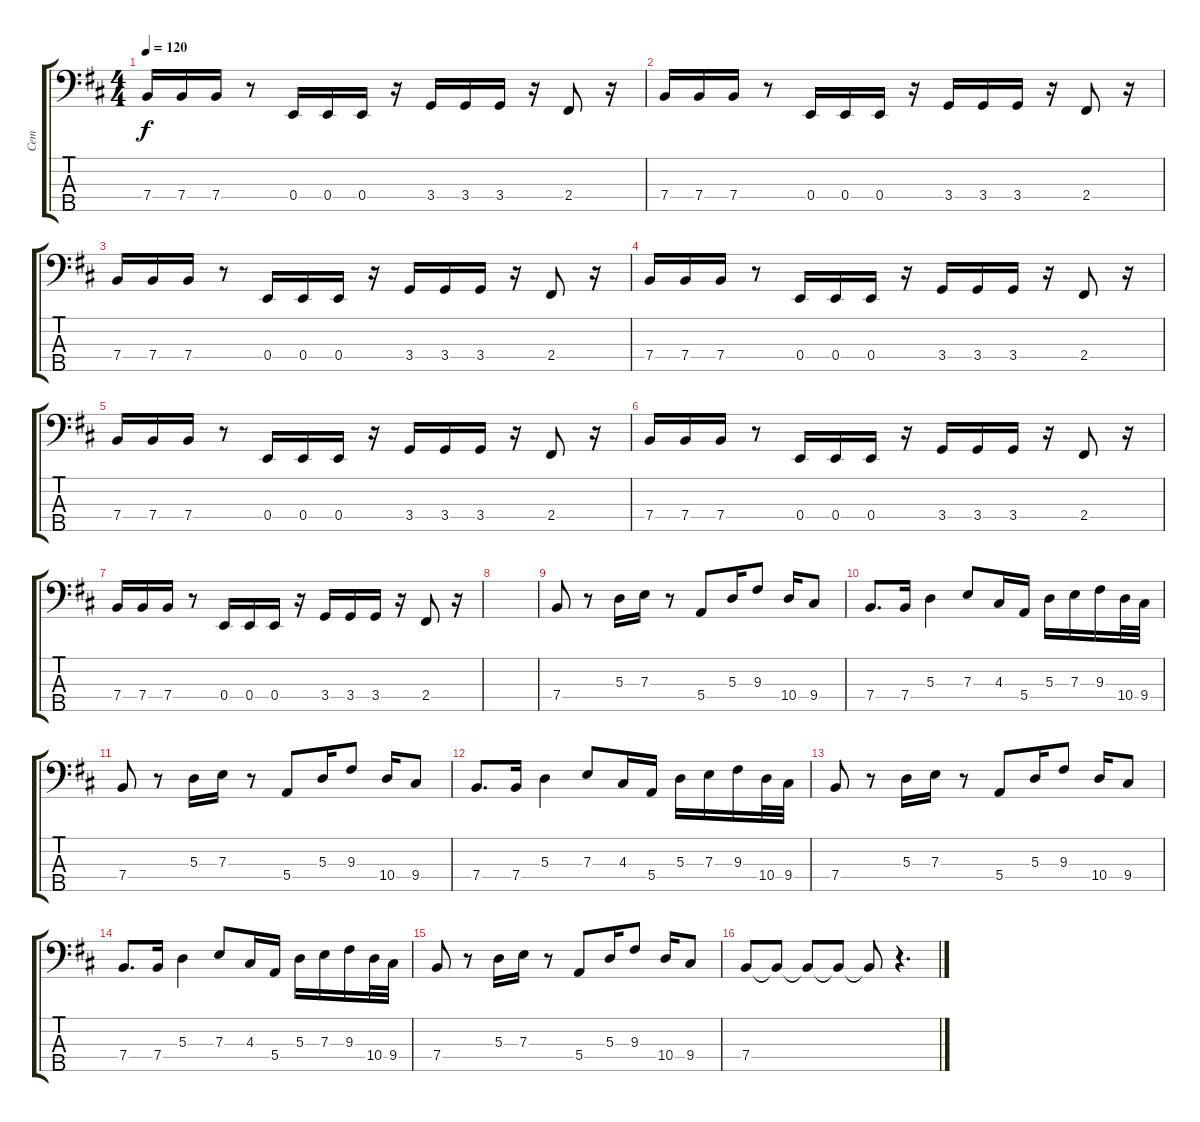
\track ("Cem" "Cem") {instrument electricbassfinger}
\staff {score tabs}
\tuning (G2 D2 A1 E1 B0) {hide}
\ts (4 4)
\tempo 120
\clef f4
\ks d
7.4.16{dy f} 7.4.16 7.4.16 r.8 0.4.16 0.4.16 0.4.16 r.16 3.4.16 3.4.16 3.4.16 r.16 2.4.8 r.16 |
7.4.16 7.4.16 7.4.16 r.8 0.4.16 0.4.16 0.4.16 r.16 3.4.16 3.4.16 3.4.16 r.16 2.4.8 r.16 |
7.4.16 7.4.16 7.4.16 r.8 0.4.16 0.4.16 0.4.16 r.16 3.4.16 3.4.16 3.4.16 r.16 2.4.8 r.16 |
7.4.16 7.4.16 7.4.16 r.8 0.4.16 0.4.16 0.4.16 r.16 3.4.16 3.4.16 3.4.16 r.16 2.4.8 r.16 |
7.4.16 7.4.16 7.4.16 r.8 0.4.16 0.4.16 0.4.16 r.16 3.4.16 3.4.16 3.4.16 r.16 2.4.8 r.16 |
7.4.16 7.4.16 7.4.16 r.8 0.4.16 0.4.16 0.4.16 r.16 3.4.16 3.4.16 3.4.16 r.16 2.4.8 r.16 |
7.4.16 7.4.16 7.4.16 r.8 0.4.16 0.4.16 0.4.16 r.16 3.4.16 3.4.16 3.4.16 r.16 2.4.8 r.16 |
|
7.4.8 r.8 5.3.16 7.3.16 r.8 5.4.8 5.3.16 9.3.8 10.4.16 9.4.8 |
7.4.8{d} 7.4.16 5.3.4 7.3.8 4.3.16 5.4.16 5.3.16 7.3.16 9.3.16 10.4.32 9.4.32 |
7.4.8 r.8 5.3.16 7.3.16 r.8 5.4.8 5.3.16 9.3.8 10.4.16 9.4.8 |
7.4.8{d} 7.4.16 5.3.4 7.3.8 4.3.16 5.4.16 5.3.16 7.3.16 9.3.16 10.4.32 9.4.32 |
7.4.8 r.8 5.3.16 7.3.16 r.8 5.4.8 5.3.16 9.3.8 10.4.16 9.4.8 |
7.4.8{d} 7.4.16 5.3.4 7.3.8 4.3.16 5.4.16 5.3.16 7.3.16 9.3.16 10.4.32 9.4.32 |
7.4.8 r.8 5.3.16 7.3.16 r.8 5.4.8 5.3.16 9.3.8 10.4.16 9.4.8 |
7.4.8 7.4{t}.8 7.4{t}.8 7.4{t}.8 7.4{t}.8 r.4{d}
